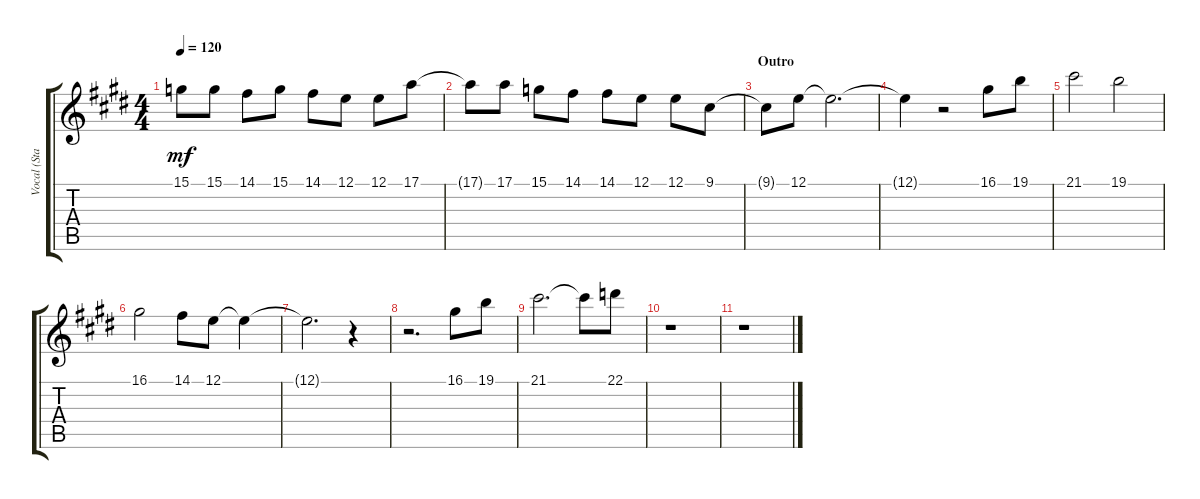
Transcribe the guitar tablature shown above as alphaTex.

\track ("Vocal (Staff 1)" "Vocal (Sta") {instrument percussiveorgan}
\staff {score tabs}
\tuning (E4 B3 G3 D3 A2 E2) {hide}
\ts (4 4)
\tempo 120
\clef g2
\ks c#minor
15.1.8{dy mf} 15.1.8 14.1.8 15.1.8 14.1.8 12.1.8 12.1.8 17.1.8 |
17.1{t}.8 17.1.8 15.1.8 14.1.8 14.1.8 12.1.8 12.1.8 9.1.8 |
\section ("" "Outro")
9.1{t}.8 12.1.8 12.1{t}.2{d} |
12.1{t}.4 r.2 16.1.8 19.1.8 |
21.1.2 19.1.2 |
16.1.2 14.1.8 12.1.8 12.1{t}.4 |
12.1{t}.2{d} r.4 |
r.2{d} 16.1.8 19.1.8 |
21.1.2{d} 21.1{t}.8 22.1.8 |
r.1 |
r.1
